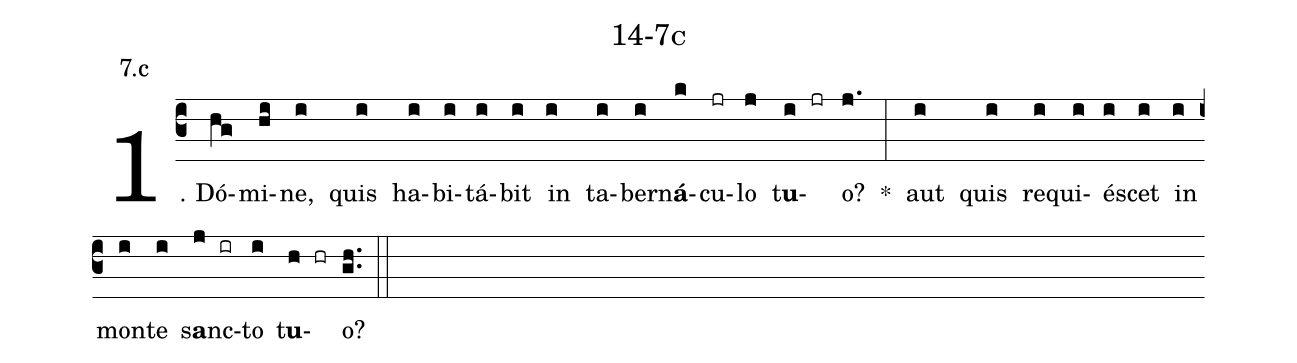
name: 14-7c;
annotation: 7.c;
%%
(c3)1. Dó(hg)mi(hi)ne,(i) quis(i) ha(i)bi(i)tá(i)bit(i) in(i) ta(i)ber(i)n<b>á</b>(k)cu(jr)lo(j) t<b>u</b>(i jr)o?(j.) *(:) aut(i) quis(i) re(i)qui(i)é(i)scet(i) in(i) mon(i)te(i) s<b>a</b>nc(j ir)to(i) t<b>u</b>(h hr)o?(gh..) (::)
